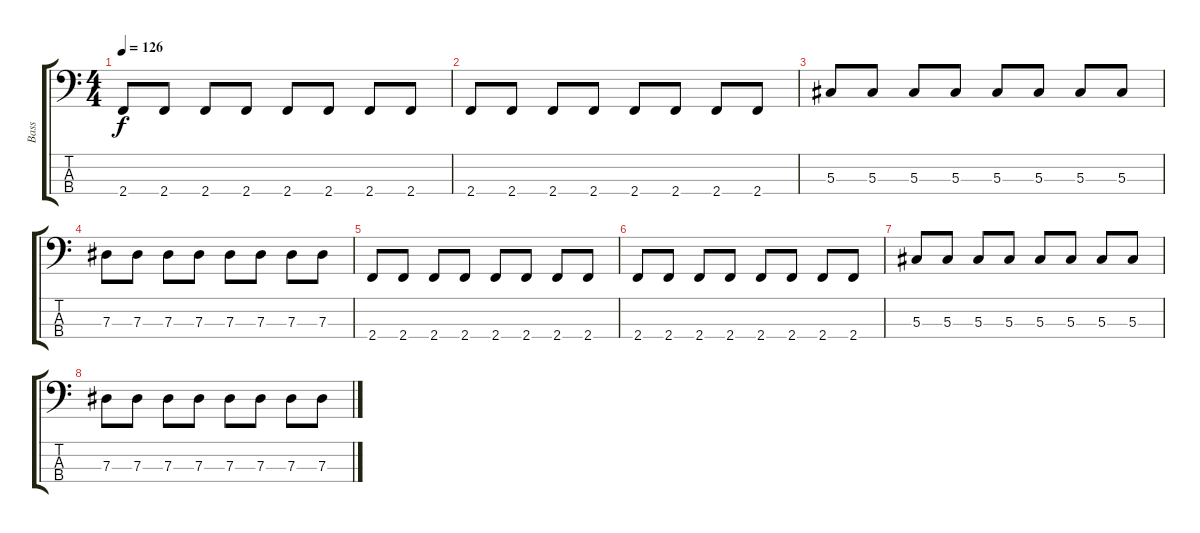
\track ("Bass" "Bass") {instrument electricbasspick}
\staff {score tabs}
\tuning (Gb2 Db2 Ab1 Eb1) {hide}
\ts (4 4)
\tempo 126
\clef f4
\ks c
2.4.8{dy f} 2.4.8 2.4.8 2.4.8 2.4.8 2.4.8 2.4.8 2.4.8 |
2.4.8 2.4.8 2.4.8 2.4.8 2.4.8 2.4.8 2.4.8 2.4.8 |
5.3.8 5.3.8 5.3.8 5.3.8 5.3.8 5.3.8 5.3.8 5.3.8 |
7.3.8 7.3.8 7.3.8 7.3.8 7.3.8 7.3.8 7.3.8 7.3.8 |
2.4.8 2.4.8 2.4.8 2.4.8 2.4.8 2.4.8 2.4.8 2.4.8 |
2.4.8 2.4.8 2.4.8 2.4.8 2.4.8 2.4.8 2.4.8 2.4.8 |
5.3.8 5.3.8 5.3.8 5.3.8 5.3.8 5.3.8 5.3.8 5.3.8 |
7.3.8 7.3.8 7.3.8 7.3.8 7.3.8 7.3.8 7.3.8 7.3.8
